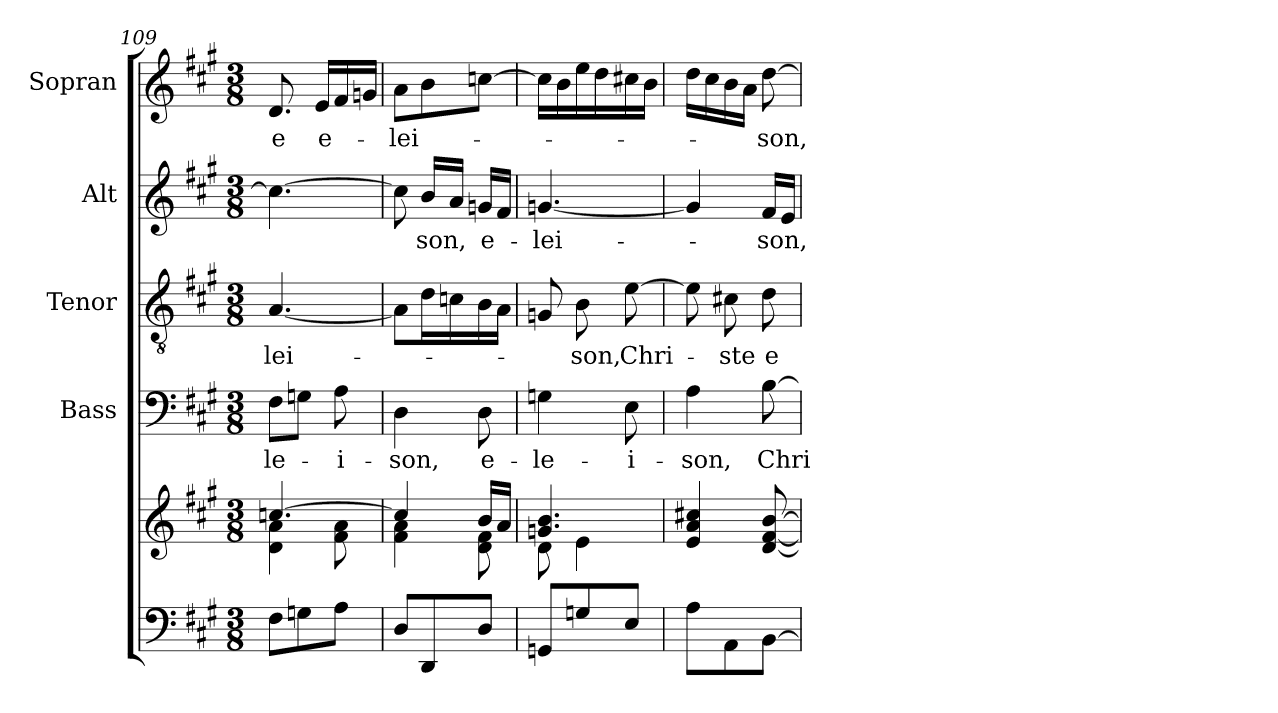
**kern	**kern	**kern	**text	**kern	**text	**kern	**text	**kern	**text
*part5	*part5	*part4	*part4	*part3	*part3	*part2	*part2	*part1	*part1
*staff6	*staff5	*staff4	*staff4	*staff3	*staff3	*staff2	*staff2	*staff1	*staff1
*	*	*I"Bass	*	*I"Tenor	*	*I"Alt	*	*I"Sopran	*
*	*	*I'B.	*	*I'T.	*	*I'A.	*	*I'S.	*
*clefF4	*clefG2	*clefF4	*	*clefGv2	*	*clefG2	*	*clefG2	*
*k[f#c#g#]	*k[f#c#g#]	*k[f#c#g#]	*	*k[f#c#g#]	*	*k[f#c#g#]	*	*k[f#c#g#]	*
*A:	*A:	*A:	*	*A:	*	*A:	*	*A:	*
*M3/8	*M3/8	*M3/8	*	*M3/8	*	*M3/8	*	*M3/8	*
=109	=109	=109	=109	=109	=109	=109	=109	=109	=109
*	*^	*	*	*	*	*	*	*	*
!	!	!	!	!LO:LY:b	!	!LO:LY:b	!	!	!	!LO:LY:b
8F#\L	[>4.ccn/	4d\ 4a\	8F#\L	-le-	[4.A/	-lei-	4.cc\_	.	8.d/	-e
8Gn\	.	.	8Gn\J	.	.	.	.	.	.	.
!	!	!	!	!	!	!	!	!	!	!LO:LY:b
.	.	.	.	.	.	.	.	.	16e/LL	e-
!	!	!	!	!LO:LY:b	!	!	!	!	!	!
8A\J	.	8f#\ 8a\	8A\	-i-	.	.	.	.	16f#/	.
.	.	.	.	.	.	.	.	.	16gn/JJ	.
=110	=110	=110	=110	=110	=110	=110	=110	=110	=110	=110
!	!	!	!	!LO:LY:b	!	!	!	!	!	!LO:LY:b
8D/L	4cc/]	4f#\ 4a\	4D\	-son,	8A\L]	.	8cc\]	.	8a\L	-lei-
!	!	!	!	!	!	!	!	!LO:LY:b	!	!
8DD/	.	.	.	.	16d\L	.	16b/LL	-son,	8b\	.
.	.	.	.	.	16cn\	.	16a/JJ	.	.	.
!	!	!	!	!LO:LY:b	!	!	!	!LO:LY:b	!	!
8D/J	16b/LL	8d\ 8f#\	8D\	e-	16B\	.	16gn/LL	e-	[8ccn\J	.
.	16a/JJ	.	.	.	16A\JJ	.	16f#/JJ	.	.	.
=111	=111	=111	=111	=111	=111	=111	=111	=111	=111	=111
!	!	!	!	!LO:LY:b	!	!	!	!LO:LY:b	!	!
8GGn/L	4.gn/ 4.b/	8d\	4Gn\	-le-	8Gn/	.	[4.gn/	-lei-	16cc\LL]	.
.	.	.	.	.	.	.	.	.	16b\	.
!	!	!	!	!	!	!LO:LY:b	!	!	!	!
8Gn/	.	4e\	.	.	8B\	-son,	.	.	16ee\	.
.	.	.	.	.	.	.	.	.	16dd\	.
!	!	!	!	!LO:LY:b	!	!LO:LY:b	!	!	!	!
8E/J	.	.	8E\	-i-	[8e\	Chri-	.	.	16cc#X\	.
.	.	.	.	.	.	.	.	.	16b\JJ	.
*	*v	*v	*	*	*	*	*	*	*	*
!!LO:PB:g=z
=112	=112	=112	=112	=112	=112	=112	=112	=112	=112
!	!	!	!LO:LY:b	!	!	!	!	!	!
8A\L	4e/ 4a/ 4cc#X/	4A\	-son,	8e\]	.	4g/]	.	16dd\LL	.
.	.	.	.	.	.	.	.	16cc#\	.
!	!	!	!	!	!LO:LY:b	!	!	!	!
8AA\	.	.	.	8c#X\	-ste	.	.	16b\	.
.	.	.	.	.	.	.	.	16a\JJ	.
!	!	!	!LO:LY:b	!	!LO:LY:b	!	!LO:LY:b	!	!LO:LY:b
[8BB\J	[8d/ [8f#/ [8b/	[8B\	Chri-	8d\	e-	16f#/LL	-son,	[8dd\	-son,
.	.	.	.	.	.	16e/JJ	.	.	.
=	=	=	=	=	=	=	=	=	=
*-	*-	*-	*-	*-	*-	*-	*-	*-	*-
